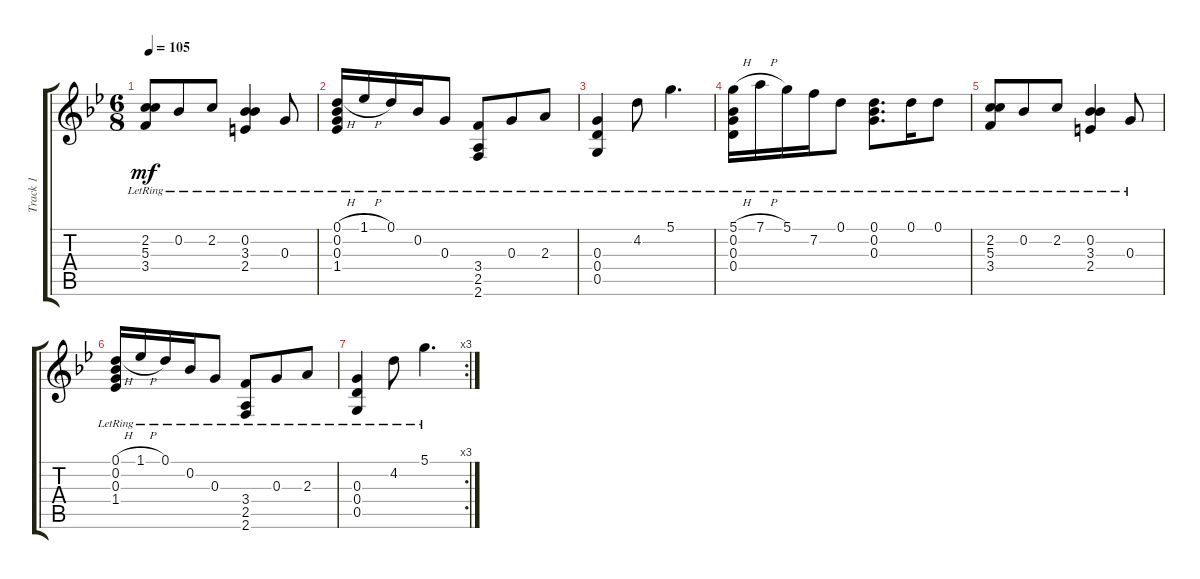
\track ("Track 1" "Track 1") {instrument acousticguitarnylon}
\staff {score tabs}
\tuning (D4 Bb3 G3 D3 G2 Eb2) {hide}
\ts (6 8)
\tempo 105
\clef g2
\ks bb
(2.2{lr} 5.3{lr} 3.4{lr}).8{dy mf} 0.2{lr}.8 2.2{lr}.8 (0.2{lr} 3.3{lr} 2.4{lr}).4 0.3{lr}.8 |
(0.1{h lr} 0.2{lr} 0.3{lr} 1.4{lr}).16 1.1{h lr}.16 0.1{lr}.16 0.2{lr}.16 0.3{lr}.8 (3.4{lr} 2.5{lr} 2.6{lr}).8 0.3{lr}.8 2.3{lr}.8 |
(0.3{lr} 0.4{lr} 0.5{lr}).4 4.2{lr}.8 5.1{lr}.4{d} |
(5.1{h lr} 0.2{lr} 0.3{lr} 0.4{lr}).16 7.1{h lr}.16 5.1{lr}.16 7.2{lr}.16 0.1{lr}.8 (0.1{lr} 0.2{lr} 0.3{lr}).8{d} 0.1{lr}.16 0.1{lr}.8 |
(2.2{lr} 5.3{lr} 3.4{lr}).8 0.2{lr}.8 2.2{lr}.8 (0.2{lr} 3.3{lr} 2.4{lr}).4 0.3{lr}.8 |
(0.1{h lr} 0.2{lr} 0.3{lr} 1.4{lr}).16 1.1{h lr}.16 0.1{lr}.16 0.2{lr}.16 0.3{lr}.8 (3.4{lr} 2.5{lr} 2.6{lr}).8 0.3{lr}.8 2.3{lr}.8 |
\rc 3
(0.3{lr} 0.4{lr} 0.5{lr}).4 4.2{lr}.8 5.1{lr}.4{d}
